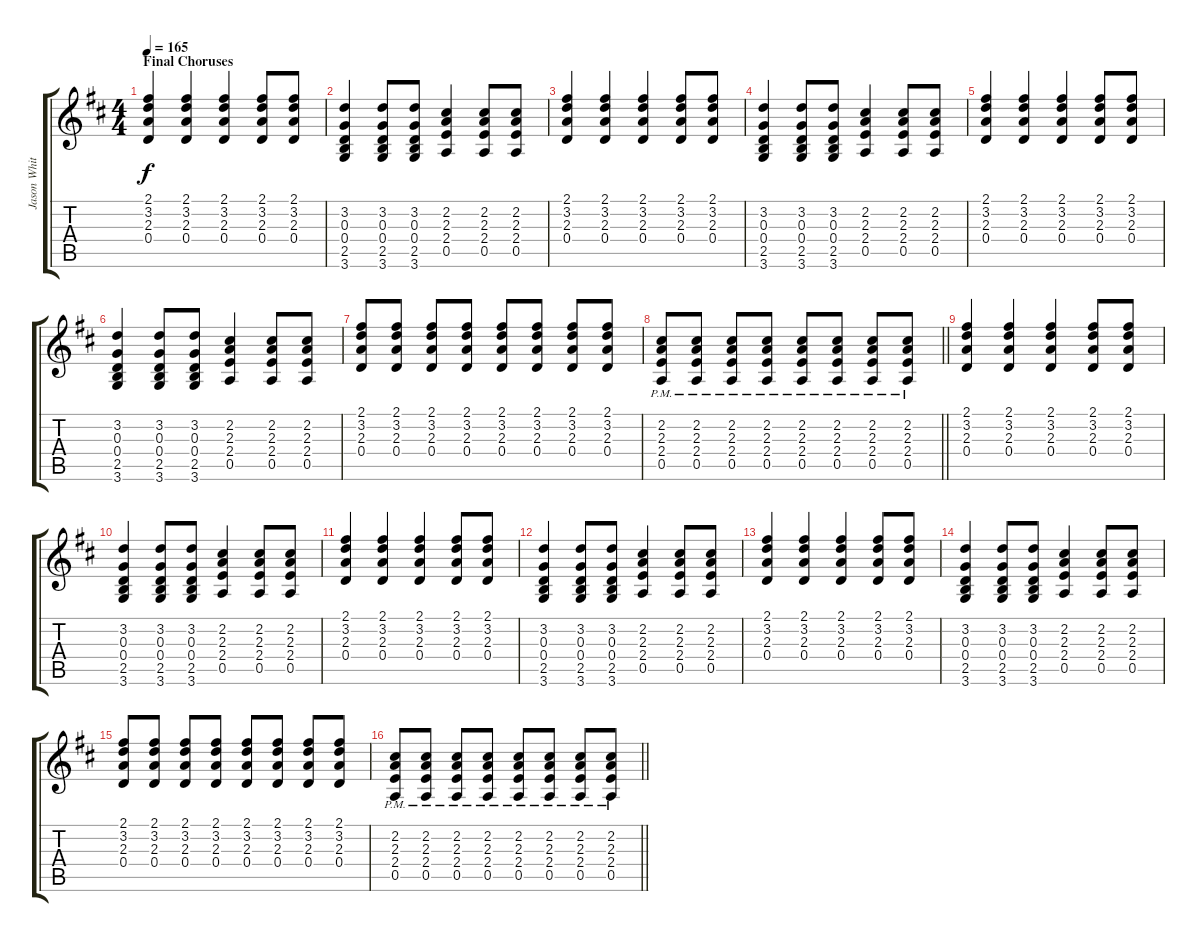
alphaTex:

\track ("Jason White (Lead Guitar)" "Jason Whit") {instrument distortionguitar}
\staff {score tabs}
\tuning (E4 B3 G3 D3 A2 E2) {hide}
\ts (4 4)
\section ("" "Final Choruses")
\tempo 165
\clef g2
\ks d
(2.1 3.2 2.3 0.4).4{dy f} (2.1 3.2 2.3 0.4).4 (2.1 3.2 2.3 0.4).4 (2.1 3.2 2.3 0.4).8 (2.1 3.2 2.3 0.4).8 |
(3.2 0.3 0.4 2.5 3.6).4 (3.2 0.3 0.4 2.5 3.6).8 (3.2 0.3 0.4 2.5 3.6).8 (2.2 2.3 2.4 0.5).4 (2.2 2.3 2.4 0.5).8 (2.2 2.3 2.4 0.5).8 |
(2.1 3.2 2.3 0.4).4 (2.1 3.2 2.3 0.4).4 (2.1 3.2 2.3 0.4).4 (2.1 3.2 2.3 0.4).8 (2.1 3.2 2.3 0.4).8 |
(3.2 0.3 0.4 2.5 3.6).4 (3.2 0.3 0.4 2.5 3.6).8 (3.2 0.3 0.4 2.5 3.6).8 (2.2 2.3 2.4 0.5).4 (2.2 2.3 2.4 0.5).8 (2.2 2.3 2.4 0.5).8 |
(2.1 3.2 2.3 0.4).4 (2.1 3.2 2.3 0.4).4 (2.1 3.2 2.3 0.4).4 (2.1 3.2 2.3 0.4).8 (2.1 3.2 2.3 0.4).8 |
(3.2 0.3 0.4 2.5 3.6).4 (3.2 0.3 0.4 2.5 3.6).8 (3.2 0.3 0.4 2.5 3.6).8 (2.2 2.3 2.4 0.5).4 (2.2 2.3 2.4 0.5).8 (2.2 2.3 2.4 0.5).8 |
(2.1 3.2 2.3 0.4).8 (2.1 3.2 2.3 0.4).8 (2.1 3.2 2.3 0.4).8 (2.1 3.2 2.3 0.4).8 (2.1 3.2 2.3 0.4).8 (2.1 3.2 2.3 0.4).8 (2.1 3.2 2.3 0.4).8 (2.1 3.2 2.3 0.4).8 |
\barLineRight lightlight
(2.2{pm} 2.3{pm} 2.4{pm} 0.5{pm}).8 (2.2{pm} 2.3{pm} 2.4{pm} 0.5{pm}).8 (2.2{pm} 2.3{pm} 2.4{pm} 0.5{pm}).8 (2.2{pm} 2.3{pm} 2.4{pm} 0.5{pm}).8 (2.2{pm} 2.3{pm} 2.4{pm} 0.5{pm}).8 (2.2{pm} 2.3{pm} 2.4{pm} 0.5{pm}).8 (2.2{pm} 2.3{pm} 2.4{pm} 0.5{pm}).8 (2.2{pm} 2.3{pm} 2.4{pm} 0.5{pm}).8 |
(2.1 3.2 2.3 0.4).4 (2.1 3.2 2.3 0.4).4 (2.1 3.2 2.3 0.4).4 (2.1 3.2 2.3 0.4).8 (2.1 3.2 2.3 0.4).8 |
(3.2 0.3 0.4 2.5 3.6).4 (3.2 0.3 0.4 2.5 3.6).8 (3.2 0.3 0.4 2.5 3.6).8 (2.2 2.3 2.4 0.5).4 (2.2 2.3 2.4 0.5).8 (2.2 2.3 2.4 0.5).8 |
(2.1 3.2 2.3 0.4).4 (2.1 3.2 2.3 0.4).4 (2.1 3.2 2.3 0.4).4 (2.1 3.2 2.3 0.4).8 (2.1 3.2 2.3 0.4).8 |
(3.2 0.3 0.4 2.5 3.6).4 (3.2 0.3 0.4 2.5 3.6).8 (3.2 0.3 0.4 2.5 3.6).8 (2.2 2.3 2.4 0.5).4 (2.2 2.3 2.4 0.5).8 (2.2 2.3 2.4 0.5).8 |
(2.1 3.2 2.3 0.4).4 (2.1 3.2 2.3 0.4).4 (2.1 3.2 2.3 0.4).4 (2.1 3.2 2.3 0.4).8 (2.1 3.2 2.3 0.4).8 |
(3.2 0.3 0.4 2.5 3.6).4 (3.2 0.3 0.4 2.5 3.6).8 (3.2 0.3 0.4 2.5 3.6).8 (2.2 2.3 2.4 0.5).4 (2.2 2.3 2.4 0.5).8 (2.2 2.3 2.4 0.5).8 |
(2.1 3.2 2.3 0.4).8 (2.1 3.2 2.3 0.4).8 (2.1 3.2 2.3 0.4).8 (2.1 3.2 2.3 0.4).8 (2.1 3.2 2.3 0.4).8 (2.1 3.2 2.3 0.4).8 (2.1 3.2 2.3 0.4).8 (2.1 3.2 2.3 0.4).8 |
\barLineRight lightlight
(2.2{pm} 2.3{pm} 2.4{pm} 0.5{pm}).8 (2.2{pm} 2.3{pm} 2.4{pm} 0.5{pm}).8 (2.2{pm} 2.3{pm} 2.4{pm} 0.5{pm}).8 (2.2{pm} 2.3{pm} 2.4{pm} 0.5{pm}).8 (2.2{pm} 2.3{pm} 2.4{pm} 0.5{pm}).8 (2.2{pm} 2.3{pm} 2.4{pm} 0.5{pm}).8 (2.2{pm} 2.3{pm} 2.4{pm} 0.5{pm}).8 (2.2{pm} 2.3{pm} 2.4{pm} 0.5{pm}).8
